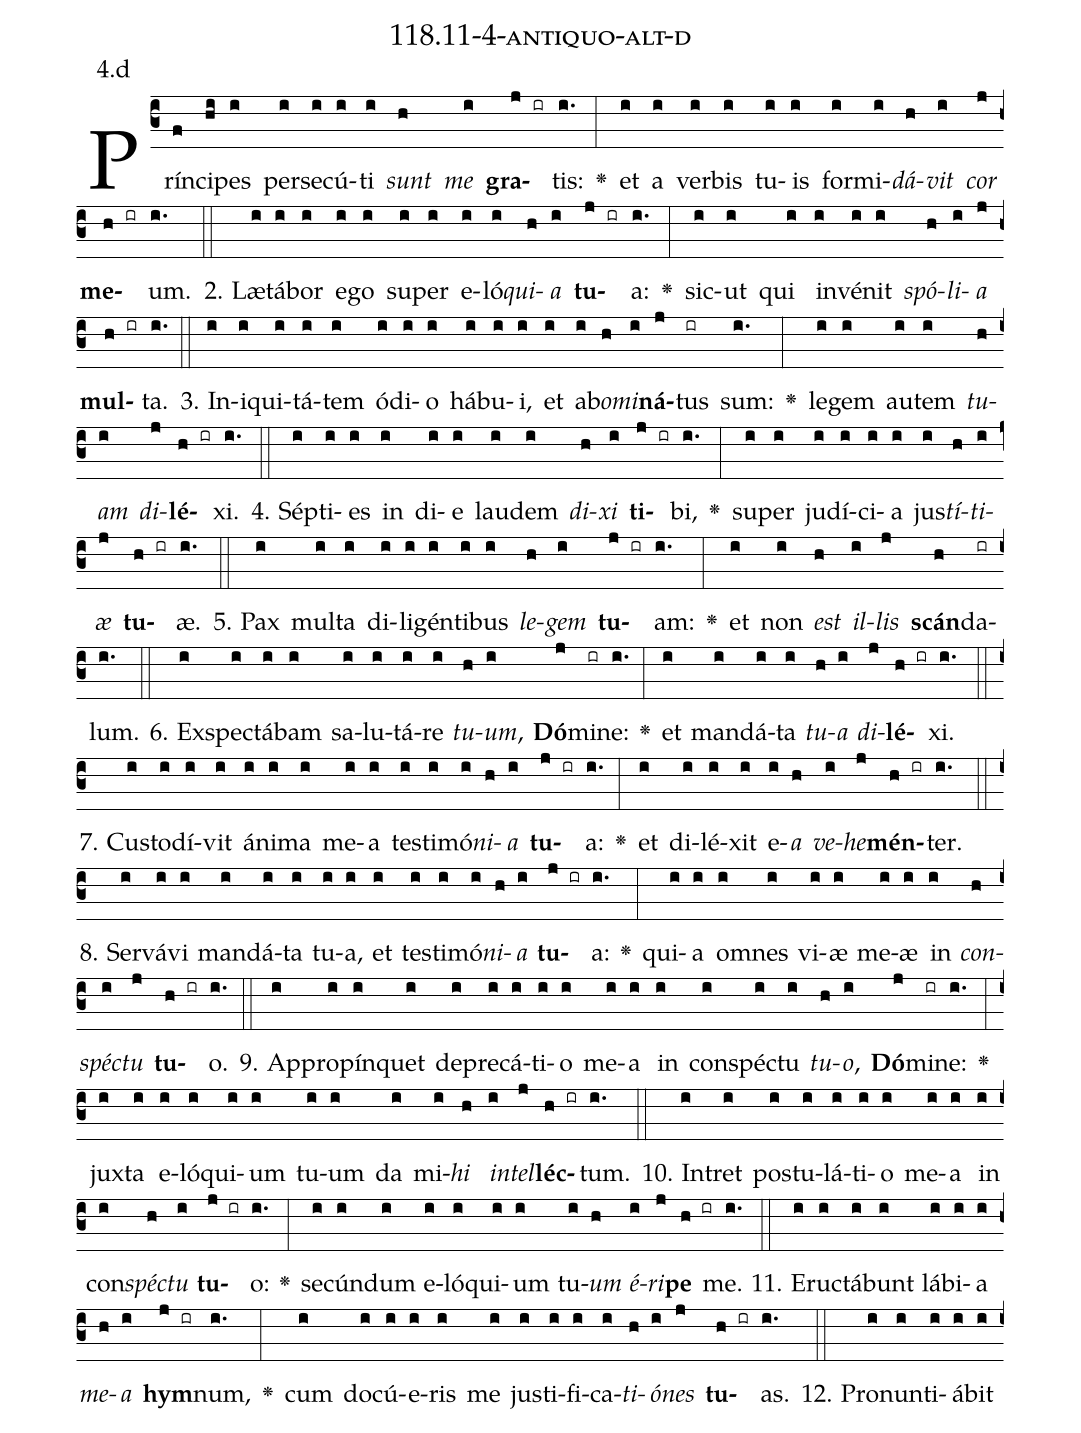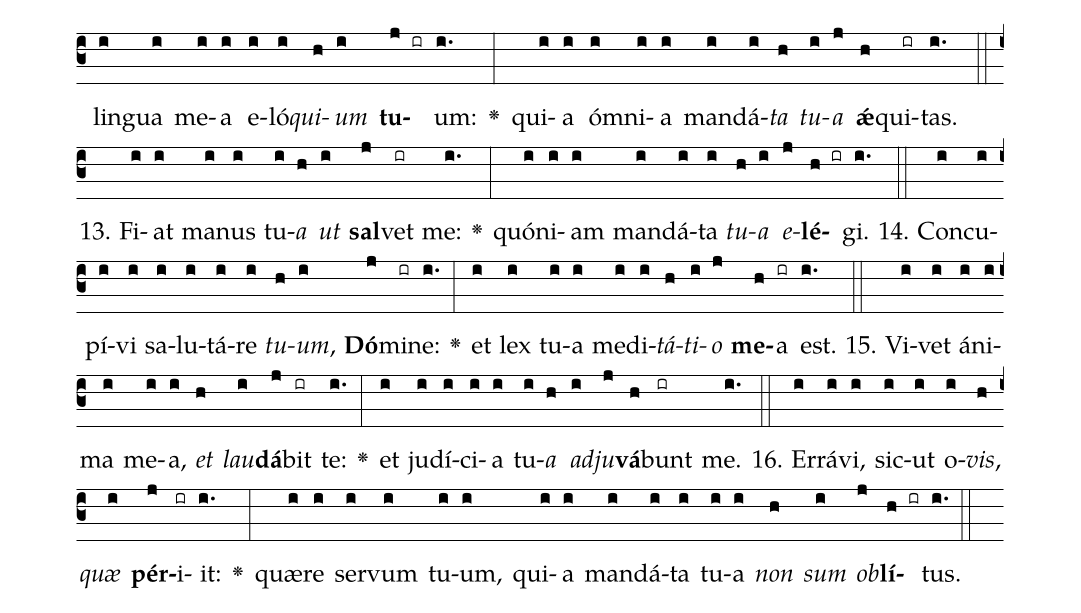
name: 118.11-4-antiquo-alt-d;
annotation: 4.d;
%%
(c3)Prín(f)ci(hi)pes(i) per(i)se(i)cú(i)ti(i) <i>sunt</i>(h) <i>me</i>(i) <b>gra</b>(j ir)tis:(i.) <v>\greheightstar</v>(:) et(i) a(i) ver(i)bis(i) tu(i)is(i) for(i)mi(i)<i>dá</i>(h)<i>vit</i>(i) <i>cor</i>(j) <b>me</b>(h ir)um.(i.) (::)
2. Læ(i)tá(i)bor(i) e(i)go(i) su(i)per(i) e(i)ló(i)<i>qui</i>(h)<i>a</i>(i) <b>tu</b>(j ir)a:(i.) <v>\greheightstar</v>(:) sic(i)ut(i) qui(i) in(i)vé(i)nit(i) <i>spó</i>(h)<i>li</i>(i)<i>a</i>(j) <b>mul</b>(h ir)ta.(i.) (::)
3. In(i)i(i)qui(i)tá(i)tem(i) ó(i)di(i)o(i) há(i)bu(i)i,(i) et(i) ab(i)<i>o</i>(h)<i>mi</i>(i)<b>ná</b>(j)tus(ir) sum:(i.) <v>\greheightstar</v>(:) le(i)gem(i) au(i)tem(i) <i>tu</i>(h)<i>am</i>(i) <i>di</i>(j)<b>lé</b>(h ir)xi.(i.) (::)
4. Sép(i)ti(i)es(i) in(i) di(i)e(i) lau(i)dem(i) <i>di</i>(h)<i>xi</i>(i) <b>ti</b>(j ir)bi,(i.) <v>\greheightstar</v>(:) su(i)per(i) ju(i)dí(i)ci(i)a(i) jus(i)<i>tí</i>(h)<i>ti</i>(i)<i>æ</i>(j) <b>tu</b>(h ir)æ.(i.) (::)
5. Pax(i) mul(i)ta(i) di(i)li(i)gén(i)ti(i)bus(i) <i>le</i>(h)<i>gem</i>(i) <b>tu</b>(j ir)am:(i.) <v>\greheightstar</v>(:) et(i) non(i) <i>est</i>(h) <i>il</i>(i)<i>lis</i>(j) <b>scán</b>(h)da(ir)lum.(i.) (::)
6. Ex(i)spec(i)tá(i)bam(i) sa(i)lu(i)tá(i)re(i) <i>tu</i>(h)<i>um</i>,(i) <b>Dó</b>(j)mi(ir)ne:(i.) <v>\greheightstar</v>(:) et(i) man(i)dá(i)ta(i) <i>tu</i>(h)<i>a</i>(i) <i>di</i>(j)<b>lé</b>(h ir)xi.(i.) (::)
7. Cus(i)to(i)dí(i)vit(i) á(i)ni(i)ma(i) me(i)a(i) tes(i)ti(i)mó(i)<i>ni</i>(h)<i>a</i>(i) <b>tu</b>(j ir)a:(i.) <v>\greheightstar</v>(:) et(i) di(i)lé(i)xit(i) e(i)<i>a</i>(h) <i>ve</i>(i)<i>he</i>(j)<b>mén</b>(h ir)ter.(i.) (::)
8. Ser(i)vá(i)vi(i) man(i)dá(i)ta(i) tu(i)a,(i) et(i) tes(i)ti(i)mó(i)<i>ni</i>(h)<i>a</i>(i) <b>tu</b>(j ir)a:(i.) <v>\greheightstar</v>(:) qui(i)a(i) om(i)nes(i) vi(i)æ(i) me(i)æ(i) in(i) <i>con</i>(h)<i>spéc</i>(i)<i>tu</i>(j) <b>tu</b>(h ir)o.(i.) (::)
9. Ap(i)pro(i)pín(i)quet(i) de(i)pre(i)cá(i)ti(i)o(i) me(i)a(i) in(i) con(i)spéc(i)tu(i) <i>tu</i>(h)<i>o</i>,(i) <b>Dó</b>(j)mi(ir)ne:(i.) <v>\greheightstar</v>(:) jux(i)ta(i) e(i)ló(i)qui(i)um(i) tu(i)um(i) da(i) mi(i)<i>hi</i>(h) <i>in</i>(i)<i>tel</i>(j)<b>léc</b>(h ir)tum.(i.) (::)
10. In(i)tret(i) pos(i)tu(i)lá(i)ti(i)o(i) me(i)a(i) in(i) con(i)<i>spéc</i>(h)<i>tu</i>(i) <b>tu</b>(j ir)o:(i.) <v>\greheightstar</v>(:) se(i)cún(i)dum(i) e(i)ló(i)qui(i)um(i) tu(i)<i>um</i>(h) <i>é</i>(i)<i>ri</i>(j)<b>pe</b>(h ir) me.(i.) (::)
11. E(i)ruc(i)tá(i)bunt(i) lá(i)bi(i)a(i) <i>me</i>(h)<i>a</i>(i) <b>hym</b>(j ir)num,(i.) <v>\greheightstar</v>(:) cum(i) do(i)cú(i)e(i)ris(i) me(i) jus(i)ti(i)fi(i)ca(i)<i>ti</i>(h)<i>ó</i>(i)<i>nes</i>(j) <b>tu</b>(h ir)as.(i.) (::)
12. Pro(i)nun(i)ti(i)á(i)bit(i) lin(i)gua(i) me(i)a(i) e(i)ló(i)<i>qui</i>(h)<i>um</i>(i) <b>tu</b>(j ir)um:(i.) <v>\greheightstar</v>(:) qui(i)a(i) óm(i)ni(i)a(i) man(i)dá(i)<i>ta</i>(h) <i>tu</i>(i)<i>a</i>(j) <b>ǽ</b>(h)qui(ir)tas.(i.) (::)
13. Fi(i)at(i) ma(i)nus(i) tu(i)<i>a</i>(h) <i>ut</i>(i) <b>sal</b>(j)vet(ir) me:(i.) <v>\greheightstar</v>(:) quón(i)i(i)am(i) man(i)dá(i)ta(i) <i>tu</i>(h)<i>a</i>(i) <i>e</i>(j)<b>lé</b>(h ir)gi.(i.) (::)
14. Con(i)cu(i)pí(i)vi(i) sa(i)lu(i)tá(i)re(i) <i>tu</i>(h)<i>um</i>,(i) <b>Dó</b>(j)mi(ir)ne:(i.) <v>\greheightstar</v>(:) et(i) lex(i) tu(i)a(i) me(i)di(i)<i>tá</i>(h)<i>ti</i>(i)<i>o</i>(j) <b>me</b>(h)a(ir) est.(i.) (::)
15. Vi(i)vet(i) á(i)ni(i)ma(i) me(i)a,(i) <i>et</i>(h) <i>lau</i>(i)<b>dá</b>(j)bit(ir) te:(i.) <v>\greheightstar</v>(:) et(i) ju(i)dí(i)ci(i)a(i) tu(i)<i>a</i>(h) <i>ad</i>(i)<i>ju</i>(j)<b>vá</b>(h)bunt(ir) me.(i.) (::)
16. Er(i)rá(i)vi,(i) sic(i)ut(i) o(i)<i>vis</i>,(h) <i>quæ</i>(i) <b>pér</b>(j)i(ir)it:(i.) <v>\greheightstar</v>(:) quæ(i)re(i) ser(i)vum(i) tu(i)um,(i) qui(i)a(i) man(i)dá(i)ta(i) tu(i)a(i) <i>non</i>(h) <i>sum</i>(i) <i>ob</i>(j)<b>lí</b>(h ir)tus.(i.) (::)
